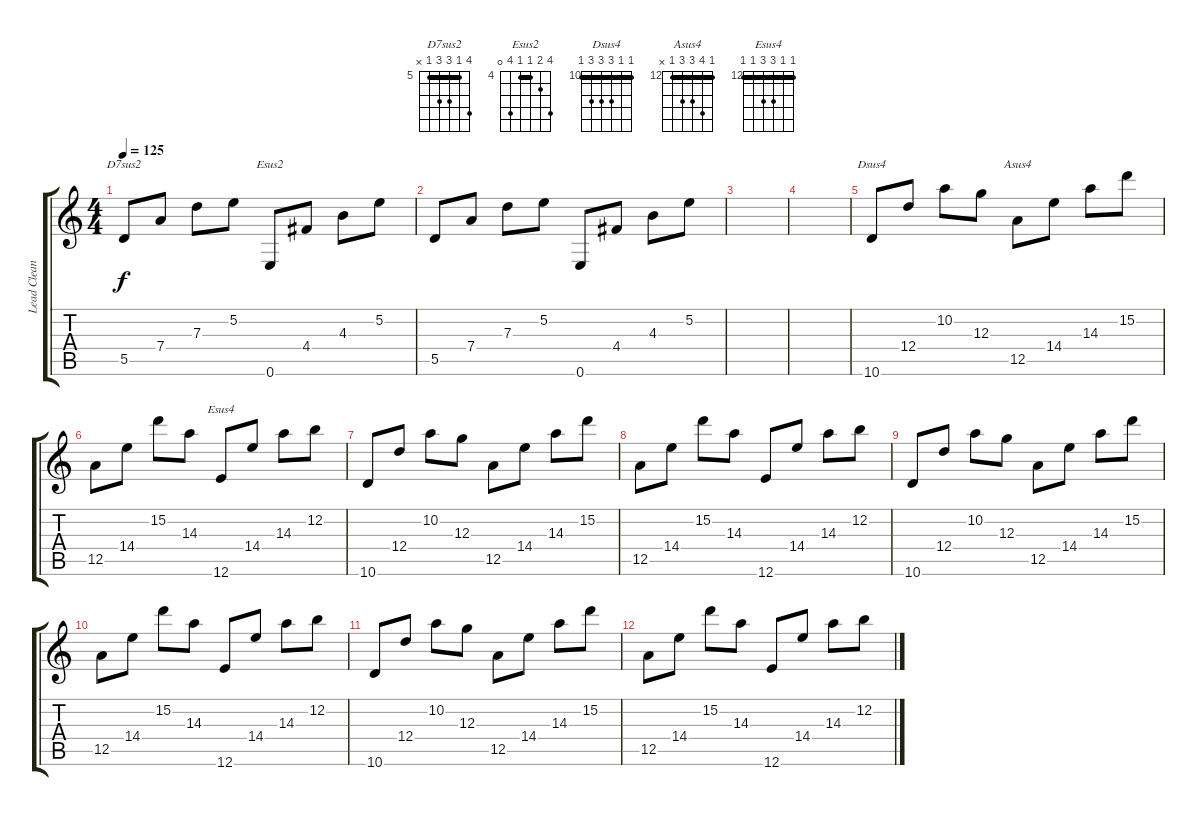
\track ("Lead Clean" "Lead Clean") {instrument electricguitarclean}
\staff {score tabs}
\tuning (E4 B3 G3 D3 A2 E2) {hide}
\chord ("D7sus2" 8 5 7 7 5 x) {firstfret 5 barre 5}
\chord ("Esus2" 7 5 4 4 7 0) {firstfret 4 barre 4}
\chord ("Dsus4" 10 10 12 12 12 10) {firstfret 10 barre 10}
\chord ("Asus4" 12 15 14 14 12 x) {firstfret 12 barre 12}
\chord ("Esus4" 12 12 14 14 12 12) {firstfret 12 barre 12}
\ts (4 4)
\tempo 125
\clef g2
\ks c
5.5.8{ch "D7sus2" dy f} 7.4.8 7.3.8 5.2.8 0.6.8{ch "Esus2"} 4.4.8 4.3.8 5.2.8 |
5.5.8 7.4.8 7.3.8 5.2.8 0.6.8 4.4.8 4.3.8 5.2.8 |
|
|
10.6.8{ch "Dsus4"} 12.4.8 10.2.8 12.3.8 12.5.8{ch "Asus4"} 14.4.8 14.3.8 15.2.8 |
12.5.8 14.4.8 15.2.8 14.3.8 12.6.8{ch "Esus4"} 14.4.8 14.3.8 12.2.8 |
10.6.8 12.4.8 10.2.8 12.3.8 12.5.8 14.4.8 14.3.8 15.2.8 |
12.5.8 14.4.8 15.2.8 14.3.8 12.6.8 14.4.8 14.3.8 12.2.8 |
10.6.8 12.4.8 10.2.8 12.3.8 12.5.8 14.4.8 14.3.8 15.2.8 |
12.5.8 14.4.8 15.2.8 14.3.8 12.6.8 14.4.8 14.3.8 12.2.8 |
10.6.8 12.4.8 10.2.8 12.3.8 12.5.8 14.4.8 14.3.8 15.2.8 |
12.5.8 14.4.8 15.2.8 14.3.8 12.6.8 14.4.8 14.3.8 12.2.8
